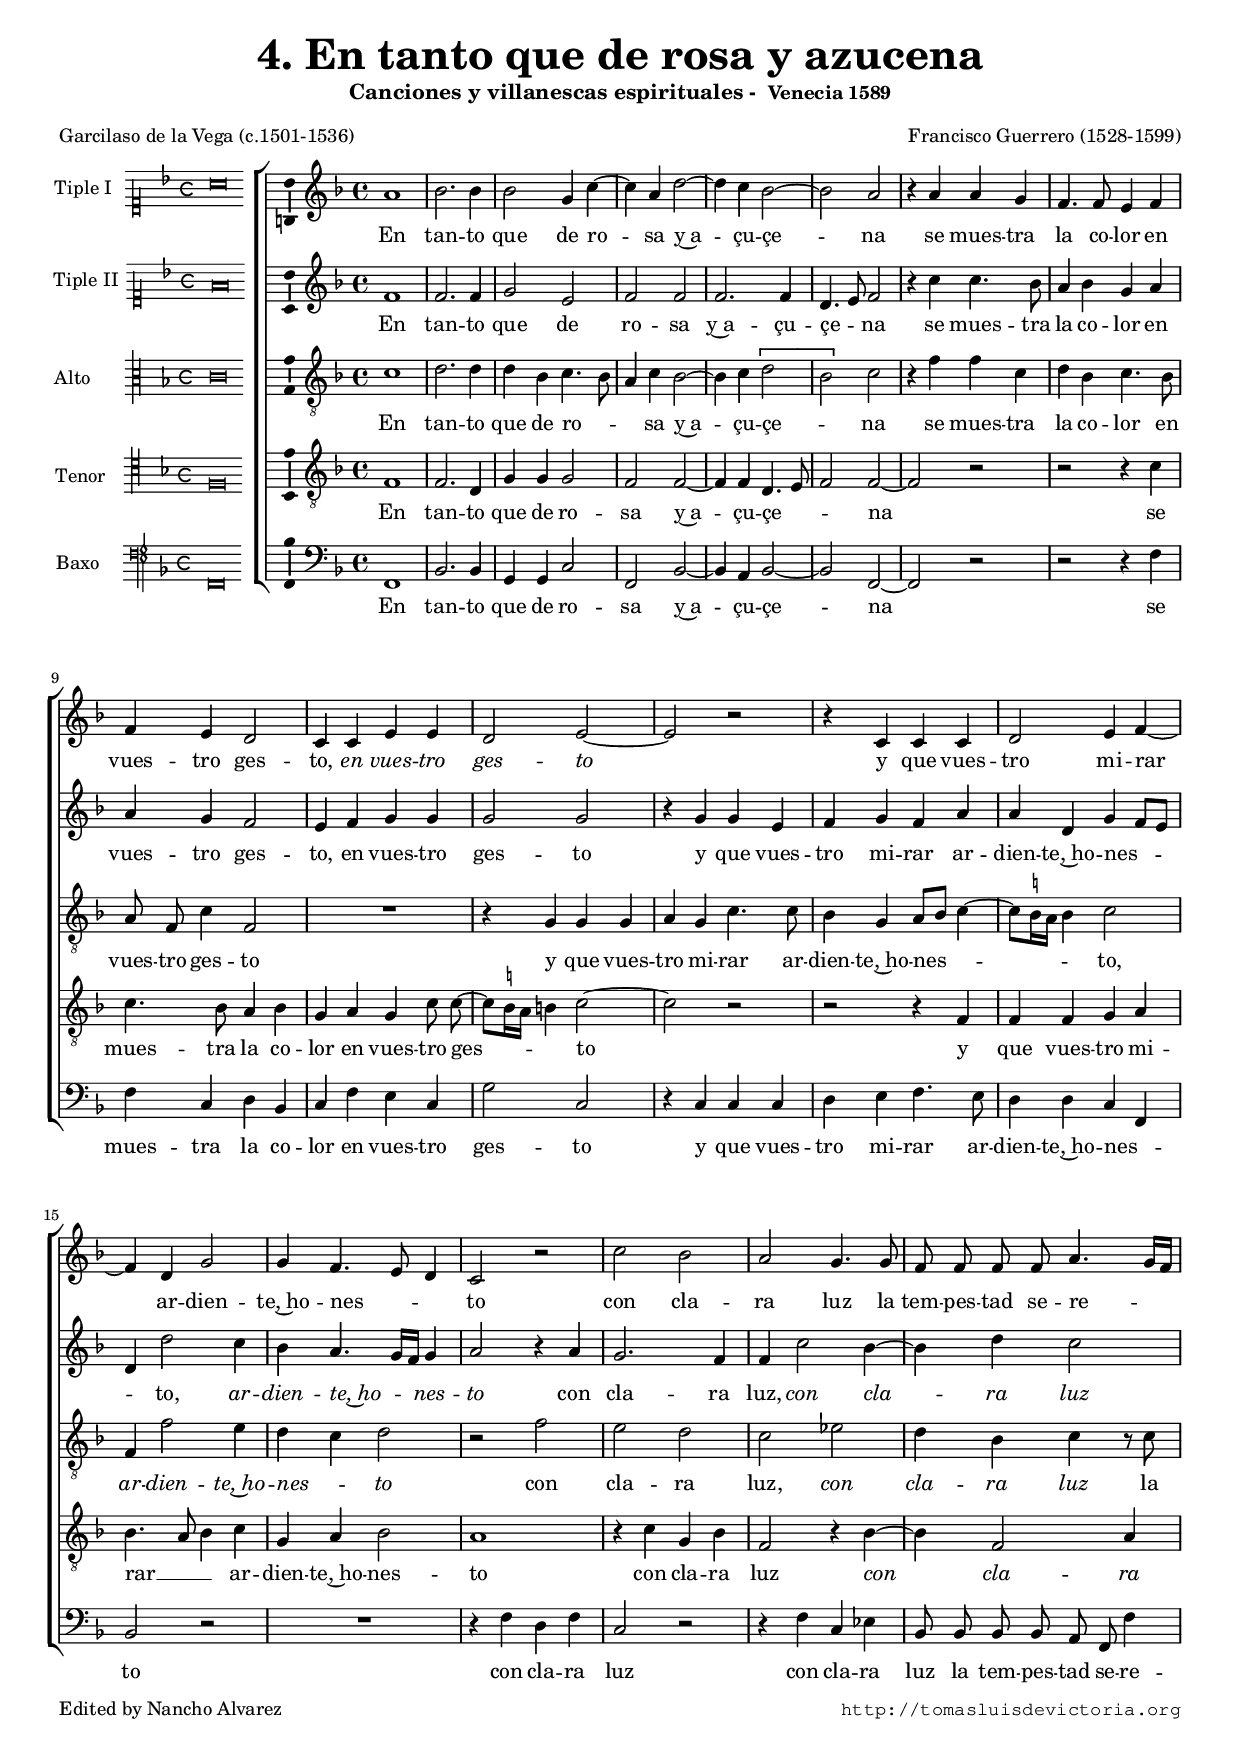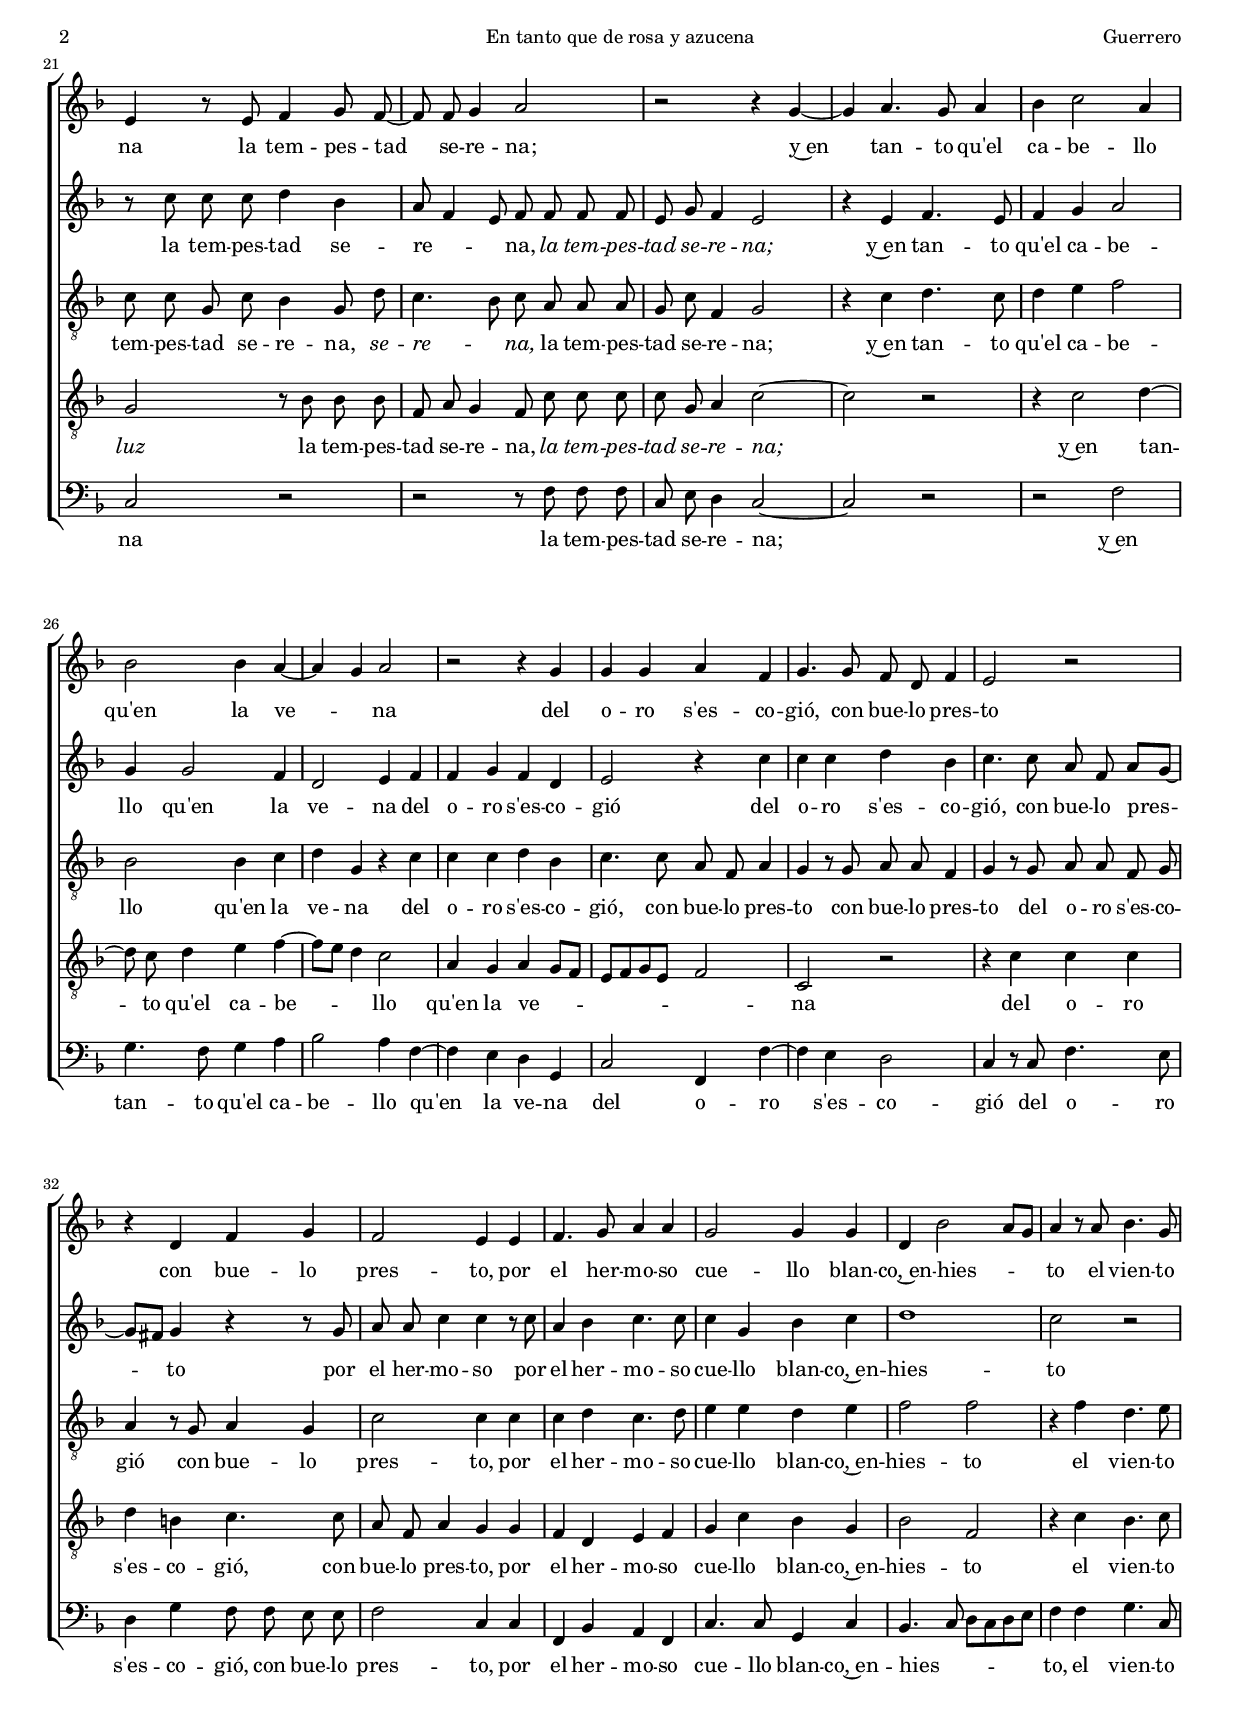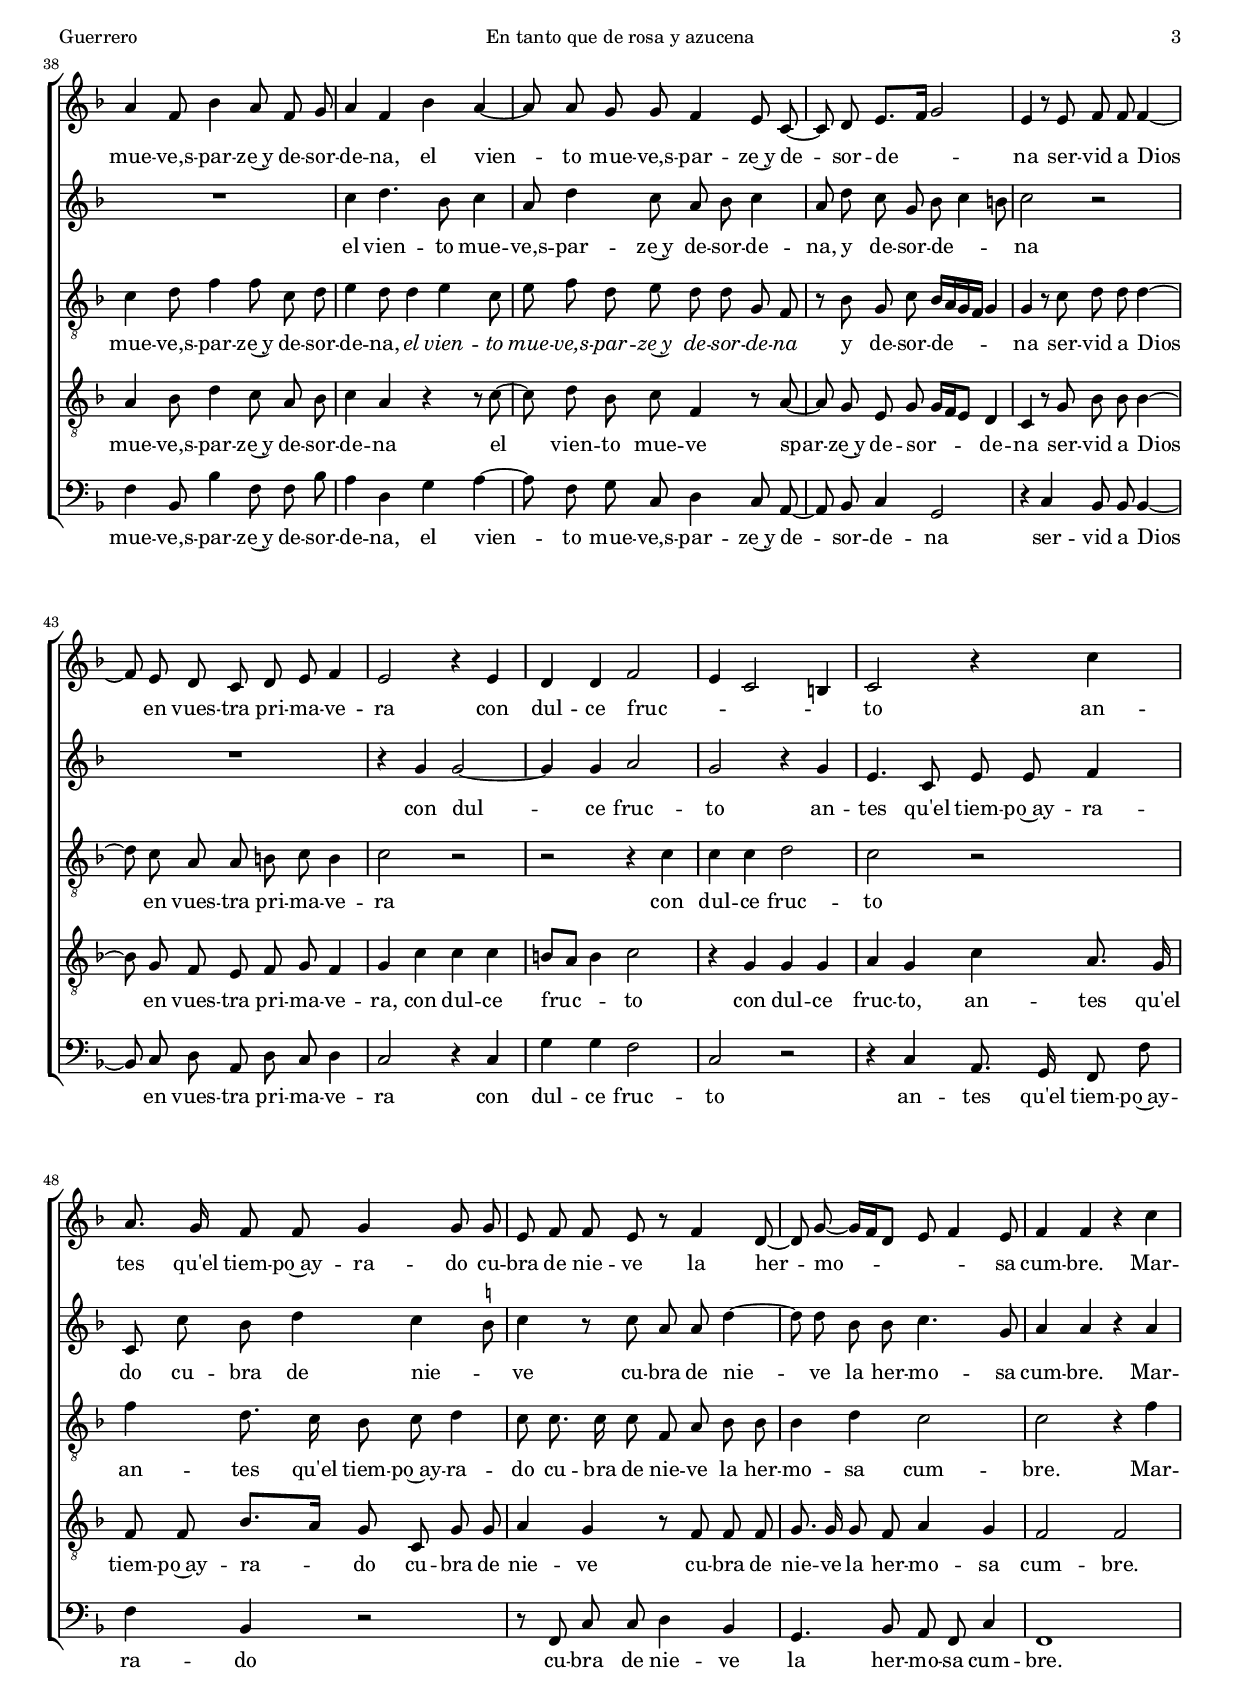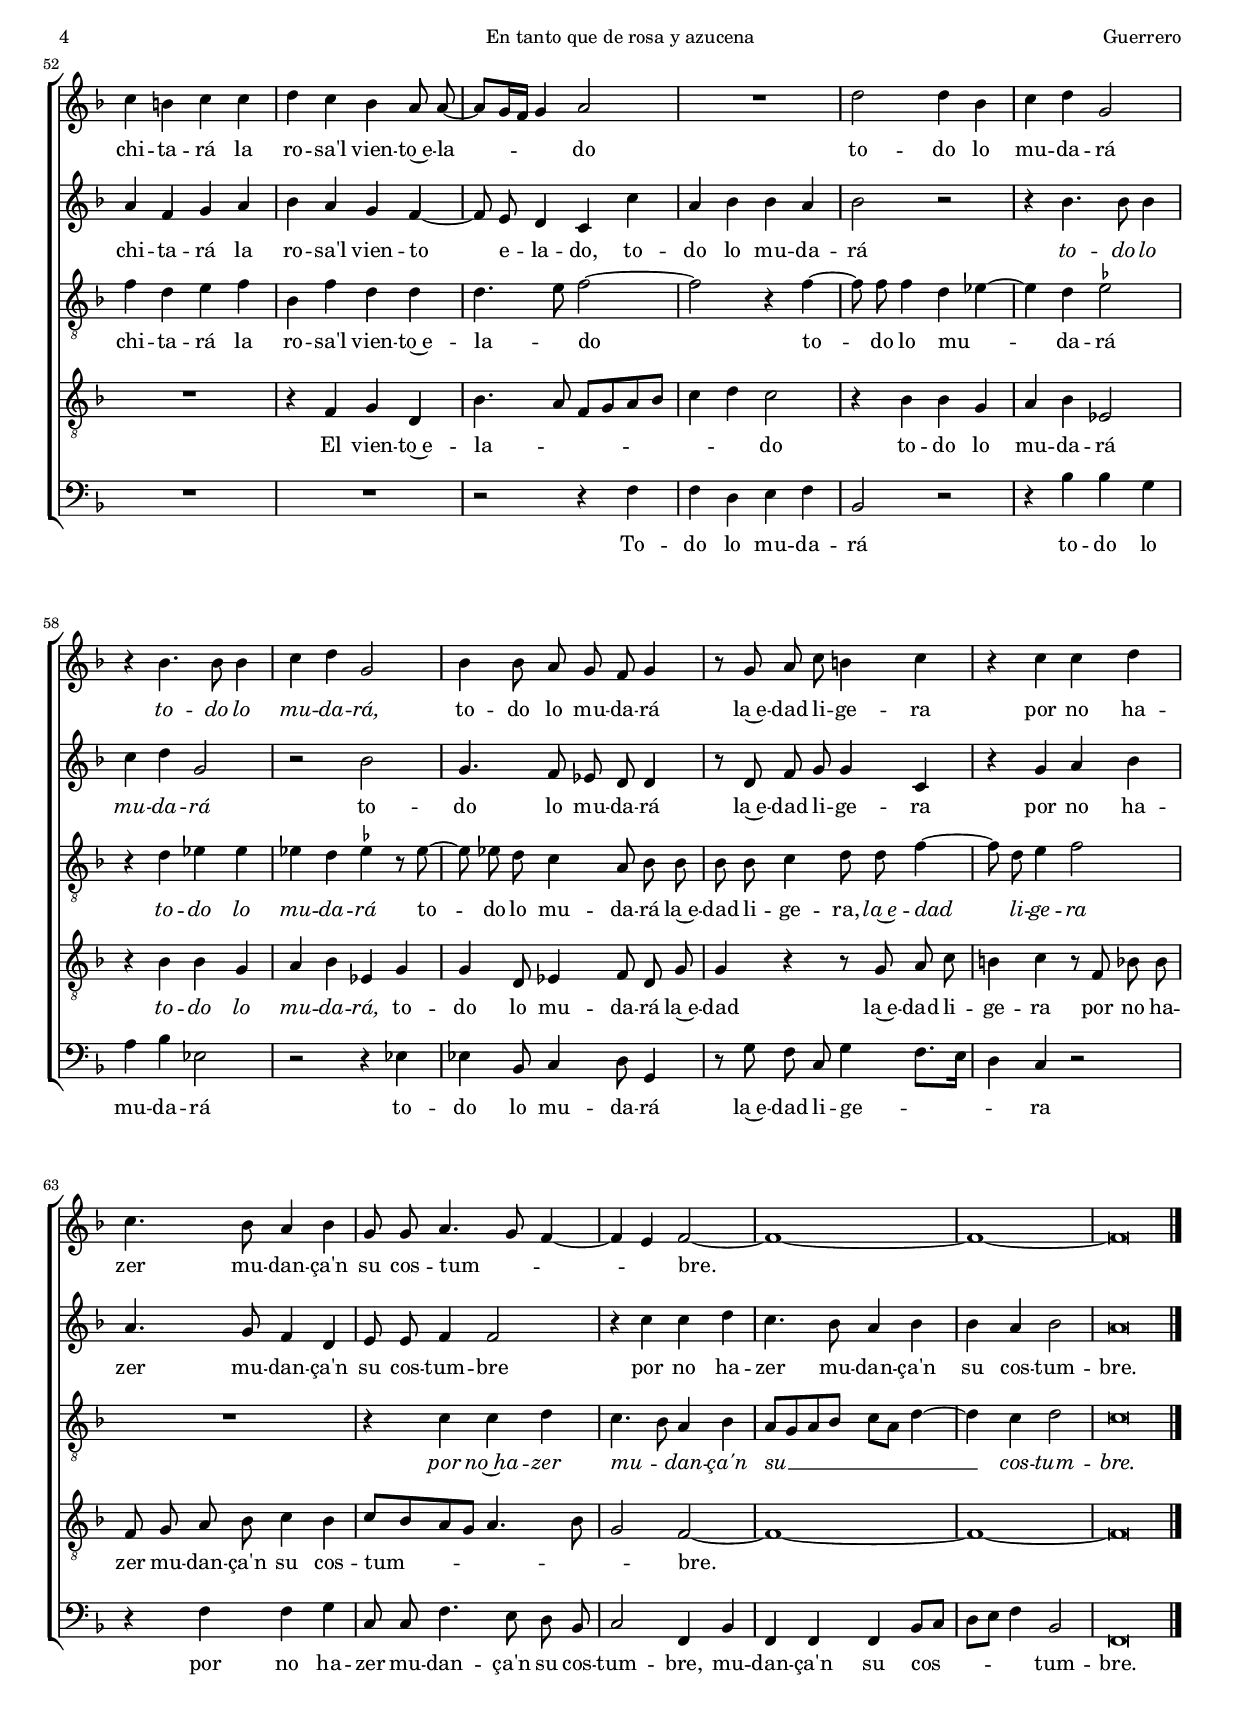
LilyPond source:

\version "2.18.0"

#(set-default-paper-size "a4")
#(set-global-staff-size 16.4)
#(ly:set-option 'point-and-click #f)
%mobile -s14.5 -i3.2

italicas=\override LyricText.font-shape = #'italic
rectas=\override LyricText.font-shape = #'upright
ss=\once \set suggestAccidentals = ##t
incipitwidth = 20
htitle="En tanto que de rosa y azucena"
hcomposer="Guerrero"

\header {
	title=\markup{\fontsize #3 "4. En tanto que de rosa y azucena"}
        subtitle=\markup{\column{\line{"Canciones y villanescas espirituales - " \smaller "Venecia 1589"} " " }}
	%subsubtitle="Venecia 1589"
	composer="Francisco Guerrero (1528-1599)"
        pdfauthor=\composer
	%opus="(-)"
	poet="Garcilaso de la Vega (c.1501-1536)"
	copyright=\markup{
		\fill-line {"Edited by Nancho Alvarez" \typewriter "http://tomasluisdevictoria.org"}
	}
%	tagline=""
}

global={\key f \major \time 4/4 \skip 1*68 \bar "|." }


cantus=\relative c''{
	a1
	bes2. bes4 
	bes2 g4 c ~
	c a d2 ~
	d4 c bes2 ~
	bes a
	r4 a a g
	f4. f8 e4 f
	f4 e d2
	c4 c e e
	d2 e ~
	e r
	r4 c c c
	d2 e4 f ~
	f d g2
	g4 f4. e8 d4
	c2 r
	c' bes
	a g4. g8 
	f f f f a4. g16[ f]
	e4 r8 e f4 g8 f ~
	f f g4 a2
	r2 r4 g ~
	g a4. g8 a4
	bes4 c2 a4
	bes2 bes4 a ~
	a g a2
	r2 r4 g
	g g a f
	g4. g8 f d f4
	e2 r
	r4 d f g
	f2 e4 e
	f4. g8 a4 a
	g2 g4 g
	d4 bes'2 a8[ g]
	a4 r8 a bes4. g8
	a4 f8 bes4 a8 f g
	a4 f bes a ~
	a8 a g g f4 e8 c ~
	c d e8.[ f16] g2
	e4 r8 e f f f4 ~
	f8 e d c d e f4
	e2 r4 e
	d d f2
	e4 c2 b4
	c2 r4 c'
	a8. g16 f8 f g4 g8 g
	e f f e r f4 d8 ~
	d g ~ g16[ f d8] e8 f4 e8
	f4 f r c'
	c b c c
	d c bes a8 a ~
	a[ g16 f] g4 a2
	R1
	d2 d4 bes
	c d g,2
	r4 bes4. bes8 bes4
	c4 d g,2
	bes4 bes8 a g f g4
	r8 g a c b4 c
	r c c d
	c4. bes8 a4 bes
	g8 g a4. g8 f4 ~
	f e f2 ~
	f1 ~
	f1 ~ |
	f\breve*1/2
}

cantusdos=\relative c'{
	f1
	f2. f4 
	g2 e
	f f 
	f2. f4
	d4. e8 f2
	r4 c' c4. bes8 
	a4 bes g a
	a g f2
	e4 f g g
	g2 g
	r4 g g e
	f g f a 
	a d, g f8[ e]
	d4 d'2 c4
	bes a4. g16[ f] g4
	a2 r4 a
	g2. f4 
	f4 c'2 bes4 ~
	bes d c2
	r8 c c c d4 bes
	a8 f4 e8 f f f f
	e g f4 e2
	r4 e f4. e8
	f4 g a2
	g4 g2 f4
	d2 e4 f 
	f g f d
	e2 r4 c'4
	c c d bes
	c4. c8 a f a[ g] ~
	g[ fis] g4 r4 r8 g
	a a c4 c r8 c
	a4 bes c4. c8 
	c4 g bes c 
	d1
	c2 r
	R1
	c4 d4. bes8 c4
	a8 d4 c8 a bes c4
	a8 d c g bes c4 b8
	c2 r
	R1
	r4 g g2 ~
	g4 g a2
	g2 r4 g
	e4. c8 e e f4
	c8 c'8 bes8 d4 c \ss b8
	c4 r8 c a a d4 ~
	d8 d bes bes c4. g8
	a4 a r a
	a f g a 
	bes a g f ~
	f8 e d4 c c'
	a bes bes a 
	bes2 r
	r4 bes4. bes8 bes4
	c d g,2
	r bes
	g4. f8 ees d d4
	r8 d f g g4 c,
	r4 g' a bes
	a4. g8 f4 d
	e8 e f4 f2
	r4 c' c d 
	c4. bes8 a4 bes
	bes a bes2 |
	a\breve*1/2
}

altus=\relative c'{
	c1
	d2. d4 
	d bes c4. bes8
	a4 c bes2 ~
	bes4 c \[d2
	bes\] c
	r4 f f c
	d bes c4. bes8
	a f c'4 f,2
	R1
	r4 g g g
	a g c4. c8
	bes4 g a8[ bes] c4 ~
	c8[ \ss b16 a] b4 c2
	f,4 f'2 e4
	d4 c d2
	r f
	e d
	c ees
	d4 bes c r8 c
	c8 c g c bes4 g8 d'
	c4. bes8 c a a a
	g c f,4 g2
	r4 c d4. c8
	d4 e f2
	bes,2 bes4 c
	d4 g, r c
	c c d bes
	c4. c8 a f a4
	g4 r8 g a a f4
	g4 r8 g a a f g
	a4 r8 g a4 g
	c2 c4 c
	c d c4. d8 
	e4 e d e
	f2 f
	r4 f d4. e8
	c4 d8 f4 f8 c d
	e4 d8 d4 e c8
	e f d e d d g, f
	r8 bes g c bes16[ a g f] g4
	g4 r8 c d d d4 ~
	d8 c a a b c b4
	c2 r
	r r4 c c c d2
	c2 r
	f4 d8. c16 bes8 c d4
	c8 c8. c16 c8 f, a bes bes
	bes4 d c2
	c2 r4 f
	f d e f
	bes, f' d d
	d4. e8 f2 ~
	f2 r4 f ~
	f8 f f4 d ees ~
	ees d \ss ees2
	r4 d ees ees 
	ees d \ss ees! r8 ees ~
	ees8 ees d c4 a8 bes bes
	bes bes c4 d8 d f4 ~
	f8 d e4 f2
	R1
	r4 c c d 
	c4. bes8 a4 bes
	a8[ g a bes] c[ a] d4 ~
	d c d2 |
	c\breve*1/2
}

tenor=\relative c{
	f1
	f2. d4
	g g g2
	f f ~
	f4 f d4. e8
	f2 f ~
	f r
	r r4 c' 
	c4. bes8 a4 bes
	g a g c8 c ~
	c[ \ss b16 a] b!4 c2 ~
	c r
	r r4 f,
	f f g a
	bes4. a8 bes4 c
	g a bes2
	a1
	r4 c g bes
	f2 r4 bes ~
	bes f2 a4
	g2 r8 bes bes bes
	f a g4 f8 c' c c
	c g a4 c2 ~
	c r
	r4 c2 d4 ~
	d8 c d4 e f ~
	f8[ e] d4 c2
	a4 g a g8[ f]
	e[ f g e] f2
	c2 r
	r4 c' c c
	d b c4. c8
	a f a4 g g
	f d e f 
	g c bes g
	bes2 f
	r4 c' bes4. c8
	a4 bes8 d4 c8 a bes
	c4 a r r8 c ~
	c d bes c f,4 r8 a ~
	a g e g g16[ f e8] d4
	c4 r8 g' bes bes bes4 ~
	bes8 g f e f g f4
	g c c c
	b8[ a] b4 c2
	r4 g g g
	a g c a8. g16 
	f8 f bes8.[ a16] g8 c, g' g
	a4 g r8 f f f
	g8. g16 g8 f a4 g
	f2 f
	R1
	r4 f g d
	bes'4. a8 f[g a bes]
	c4 d c2
	r4 bes bes g
	a bes ees,2
	r4 bes' bes g
	a bes ees, g
	g4 d8 ees4 f8 d g
	g4 r4 r8 g a c
	b4 c r8 f, bes bes
	f g a bes c4 bes
	c8[ bes a g] a4. bes8
	g2 f ~
	f1 ~
	f ~ |
	f\breve*1/2
}

bassus=\relative c,{
	f1
	bes2. bes4
	g4 g c2
	f, bes ~
	bes4 a bes2 ~
	bes f ~
	f r
	r2 r4 f'
	f c d bes
	c f e c
	g'2 c,
	r4 c c c
	d e f4. e8 
	d4 d c f,
	bes2 r
	R1
	r4 f' d f
	c2 r
	r4 f c ees
	bes8 bes bes bes a f f'4
	c2 r
	r r8 f f f
	c e d4 c2 ~
	c r
	r f
	g4. f8 g4 a
	bes2 a4 f ~
	f e d g, 
	c2 f,4 f' ~
	f4 e d2
	c4 r8 c f4. e8
	d4 g f8 f e e
	f2 c4 c
	f, bes a f
	c'4. c8 g4 c
	bes4. c8 d8[ c d e]
	f4 f g4. c,8 
	f4 bes,8 bes'4 f8 f bes
	a4 d, g a ~
	a8 f g c, d4 c8 a ~
	a bes c4 g2
	r4 c bes8 bes bes4 ~
	bes8 c d a d c d4
	c2 r4 c
	g' g f2
	c r
	r4 c a8. g16 f8 f'
	f4 bes, r2
	r8 f c' c d4 bes
	g4. bes8 a f c'4
	f,1
	R1
	R
	r2 r4 f'
	f d e f 
	bes,2 r
	r4 bes' bes g
	a bes ees,2
	r2 r4 ees
	ees4 bes8 c4 d8 g,4
	r8 g' f c g'4 f8.[ e16]
	d4 c r2
	r4 f f g
	c,8 c f4. e8 d bes
	c2 f,4 bes
	f f f bes8[ c]
	d[ e] f4 bes,2 |
	f\breve*1/2
}


textocantus=\lyricmode{
En tan -- to que de ro -- _ sa y~a -- _ çu -- çe -- _ na
se mues -- tra la co -- lor en vues -- tro ges -- to,
\italicas
en vues -- tro ges -- to _
\rectas
y que vues -- tro mi -- rar _ ar -- dien -- te,~ho -- nes -- _ _ to
con cla -- ra luz la tem -- pes -- tad se -- re -- _ _ na
la tem -- pes -- tad _ se -- re -- na;
y~en _ tan -- to qu'el ca -- be -- llo qu'en la ve -- _ _ na
del o -- ro s'es -- co -- gió, con bue -- lo pres -- to
con bue -- lo pres -- to,
por el her -- mo -- so cue -- llo blan -- co,~en -- hies -- _ _ to
el vien -- to mue -- ve,s -- par -- ze~y de -- sor -- de -- na,
el vien -- _ to mue -- ve,s -- par -- ze~y de -- _ sor -- de -- _ _ na
ser -- vid a Dios _ en vues -- tra pri -- ma -- ve -- ra
con dul -- ce fruc -- _ _ _ to
an -- tes qu'el tiem -- po~ay -- ra -- do cu -- bra de nie -- ve
la her -- _ mo -- _ _ _ _ _ sa cum -- bre.
Mar -- chi -- ta -- rá la ro -- sa'l vien -- to~e -- la -- _ _ _ _ do
to -- do lo mu -- da -- rá
\italicas
to -- do lo mu -- da -- rá,
\rectas
to -- do lo mu -- da -- rá
la~e -- dad li -- ge -- ra
por no ha -- zer mu -- dan -- ça'n su cos -- tum -- _ _ _ _ bre. _ _ _ 
}

textocantusdos=\lyricmode{
En tan -- to que de ro -- sa y~a -- çu -- çe -- _ na
se mues -- tra la co -- lor en vues -- tro ges -- to,
en vues -- tro ges -- to
y que vues -- tro mi -- rar ar -- dien -- te,~ho -- nes -- _ _ _ to,
\italicas
ar -- dien -- te,~ho -- _ _ nes -- to
\rectas
con cla -- ra luz,
\italicas
con cla -- _ ra luz
\rectas
la tem -- pes -- tad se -- re -- _ _ na,
\italicas
la tem -- pes -- tad se -- re -- na;
\rectas
y~en tan -- to qu'el ca -- be -- llo qu'en la ve -- na del o -- ro s'es -- co -- gió
del o -- ro s'es -- co -- gió,
con bue -- lo pres -- _ _ _ to
por el her -- mo -- so
por el her -- mo -- so cue -- llo blan -- co,~en -- hies -- to
el vien -- to mue -- ve,s -- par -- ze~y de -- sor -- de -- na,
y de -- sor -- de -- _ _ na
con dul -- _ ce fruc -- to
an -- tes qu'el tiem -- po~ay -- ra -- do
cu -- bra de nie -- _ ve
cu -- bra de nie -- _ ve la her -- mo -- sa cum -- bre.
Mar -- chi -- ta -- rá la ro -- sa'l vien -- to _
e -- la -- do,
to -- do lo mu -- da -- rá
\italicas
to -- do lo mu -- da -- rá
\rectas
to -- do lo mu -- da -- rá
la~e -- dad li -- ge -- ra
por no ha -- zer mu -- dan -- ça'n su cos -- tum -- bre
por no ha -- zer mu -- dan -- ça'n su cos -- tum -- bre.
}

textoaltus=\lyricmode{
En tan -- to que de ro -- _ _ sa y~a -- _ çu -- çe -- _ na
se mues -- tra la co -- lor en vues -- tro ges -- to
y que vues -- tro mi -- rar ar -- dien -- te,~ho -- nes -- _ _ _ _ _ _ to,
\italicas
ar -- dien -- te,~ho -- nes -- _ to
\rectas
con cla -- ra luz,
\italicas
con cla -- ra luz
\rectas
la tem -- pes -- tad se -- re -- na,
\italicas
se -- re -- _ na,
\rectas
la tem -- pes -- tad se -- re -- na;
y~en tan -- to qu'el ca -- be -- llo qu'en la ve -- na 
del o -- ro s'es -- co -- gió,
con bue -- lo pres -- to
con bue -- lo pres -- to
del o -- ro s'es -- co -- gió
con bue -- lo pres -- to,
por el her -- mo -- so cue -- llo blan -- co,~en -- hies -- to
el vien -- to mue -- ve,s -- par -- ze~y de -- sor -- de -- na,
\italicas
el vien -- to mue -- ve,s -- par -- ze~y de -- sor -- de -- na
\rectas
y de -- sor -- de -- _ _ _ _ na
ser -- vid a Dios _ en vues -- tra pri -- ma -- ve -- ra
con dul -- ce fruc -- to
an -- tes qu'el tiem -- po~ay -- ra -- do
cu -- bra de nie -- ve la her -- mo -- sa cum -- bre.
Mar -- chi -- ta -- rá la ro -- sa'l vien -- to~e -- la -- _ do _
to -- _ do lo mu -- _ _ da -- rá
\italicas
to -- do lo mu -- da -- rá
\rectas
to -- _ do lo mu -- da -- rá la~e -- dad li -- ge -- ra,
\italicas 
la~e -- dad _ li -- ge -- ra
por no~ha -- zer mu -- _ dan -- ça'n 
su __ _ _ _ _ _ _ _ cos -- tum -- bre.
}

textotenor=\lyricmode{
En tan -- to que de ro -- sa y~a -- _ çu -- çe -- _ _ na _
se mues -- tra la co -- lor en vues -- tro ges -- _ _ _ _ to _
y que vues -- tro mi -- rar __ _ _ ar -- dien -- te,~ho -- nes -- to
con cla -- ra luz
\italicas
con _ cla -- ra luz
\rectas
la tem -- pes -- tad se -- re -- na,
\italicas
la tem -- pes -- tad se -- re -- na; _
\rectas
y~en tan -- _ to qu'el ca -- be -- _ _ _ llo qu'en la ve -- _ _ _ _ _ _ _ na
del o -- ro s'es -- co -- gió,
con bue -- lo pres -- to,
por el her -- mo -- so cue -- llo blan -- co,~en -- hies -- to
el vien -- to mue -- ve,s -- par -- ze~y de -- sor -- de -- na
el _ vien -- to mue -- ve
spar -- _ ze~y de -- sor -- _ _ _ de -- na
ser -- vid a Dios _ en vues -- tra pri -- ma -- ve -- ra,
con dul -- ce fruc -- _ _ to
con dul -- ce fruc -- to,
an -- tes qu'el tiem -- po~ay -- ra -- _ do cu -- bra de nie -- ve
cu -- bra de nie -- ve la her -- mo -- sa cum -- bre.
El vien -- to~e -- la -- _ _ _ _ _ _ _ do
to -- do lo mu -- da -- rá
\italicas
to -- do lo mu -- da -- rá,
\rectas
to -- do lo mu -- da -- rá la~e -- dad
la~e -- dad li -- ge -- ra
por no ha -- zer mu -- dan -- ça'n su cos -- tum -- _ _ _ _ _ _ bre. _ _ _ 
}

textobassus=\lyricmode{
En tan -- to que de ro -- sa y~a -- _ çu -- çe -- _ na _
se mues -- tra la co -- lor en vues -- tro ges -- to
y que vues -- tro mi -- rar ar -- dien -- te,~ho -- nes -- _ to
con cla -- ra luz
con cla -- ra luz la tem -- pes -- tad se -- re -- na
la tem -- pes -- tad se -- re -- na; _
y~en tan -- to qu'el ca -- be -- llo 
qu'en _ la ve -- na del o -- ro _ s'es -- co -- gió
del o -- ro s'es -- co -- gió,
con bue -- lo pres -- to,
por el her -- mo -- so cue -- llo blan -- co,~en -- hies -- _ _ _ _ _ to,
el vien -- to mue -- ve,s -- par -- ze~y de -- sor -- de -- na,
el vien -- _ to mue -- ve,s -- par -- ze~y de -- _ sor -- de -- na
ser -- vid a Dios _ en vues -- tra pri -- ma -- ve -- ra
con dul -- ce fruc -- to
an -- tes qu'el tiem -- po~ay -- ra -- do
cu -- bra de nie -- ve la her -- mo -- sa cum -- bre.
To -- do lo mu -- da -- rá
to -- do lo mu -- da -- rá
to -- do lo mu -- da -- rá
la~e -- dad li -- ge -- _ _ _ ra
por no ha -- zer mu -- dan -- ça'n su cos -- tum -- bre,
mu -- dan -- ça'n su cos -- _ _ _ _ tum -- bre.
}



incipitcantus=\markup{
	\score{
		{ 
		\set Staff.instrumentName="Tiple I  "
		\override NoteHead.style = #'neomensural
		\override Rest.style = #'neomensural
		\override Staff.TimeSignature.style = #'neomensural
		\cadenzaOn 
		\clef "petrucci-c1"
		\key f \major
		\time 4/4
		a'\breve
		} 
	\layout {
		\context {\Voice
			\remove Ligature_bracket_engraver
			\consists Mensural_ligature_engraver
		}
		line-width=\incipitwidth
		indent = 0
	}
	}
}


incipitcantusdos=\markup{
	\score{
		{ 
		\set Staff.instrumentName="Tiple II "
		\override NoteHead.style = #'neomensural
		\override Rest.style = #'neomensural
		\override Staff.TimeSignature.style = #'neomensural
		\cadenzaOn 
		\clef "petrucci-c1"
		\key f \major
		\time 4/4
		f'\breve
		} 
	\layout {
		\context {\Voice
			\remove Ligature_bracket_engraver
			\consists Mensural_ligature_engraver
		}
		line-width=\incipitwidth
		indent = 0
	}
	}
}


incipitaltus=\markup{
	\score{
		{ 
		\set Staff.instrumentName="Alto      "
		\override NoteHead.style = #'neomensural 
		\override Rest.style = #'neomensural
		\override Staff.TimeSignature.style = #'neomensural
		\cadenzaOn 
		\clef "petrucci-c3"
		\key f \major
		\time 4/4
		c'\breve
		} 
	\layout {
		\context {\Voice
			\remove Ligature_bracket_engraver
			\consists Mensural_ligature_engraver
		}
		line-width=\incipitwidth
		indent = 0
	}
	}
}


incipittenor=\markup{
	\score{
		{ 
		\set Staff.instrumentName="Tenor   "
		\override NoteHead.style = #'neomensural 
		\override Rest.style = #'neomensural
		\override Staff.TimeSignature.style = #'neomensural
		\cadenzaOn 
		\clef "petrucci-c4"
		\key f \major
		\time 4/4
		f\breve
		} 
	\layout {
		\context {\Voice
			\remove Ligature_bracket_engraver
			\consists Mensural_ligature_engraver
		}
		line-width=\incipitwidth
		indent=0
	}
	}
}


incipitbassus=\markup{
	\score{
		{ 
		\set Staff.instrumentName="Baxo    "
		\override NoteHead.style = #'neomensural 
		\override Rest.style = #'neomensural
		\override Staff.TimeSignature.style = #'neomensural
		\cadenzaOn 
		\clef "petrucci-f4"
		\key f \major
		\time 4/4
		f,\breve
		} 
	\layout {
		\context {\Voice
			\remove Ligature_bracket_engraver
			\consists Mensural_ligature_engraver
		}
		line-width=\incipitwidth
		indent = 0
	}
	}
}





\score {
\new ChoirStaff<<

	\new Staff <<\global
	\new Voice="v1" {
		\set Staff.instrumentName=\incipitcantus
		\clef "treble"
		\cantus }
	\new Lyrics \lyricsto "v1" {\textocantus }
	>>

	\new Staff <<\global
	\new Voice="v5" {
		\set Staff.instrumentName=\incipitcantusdos
		\clef "treble"
		\cantusdos }
	\new Lyrics \lyricsto "v5" {\textocantusdos }
	>>

	
	
	\new Staff << \global
	\new Voice="v2" {
		\set Staff.instrumentName=\incipitaltus
		\clef "G_8" 
		\altus}
	\new Lyrics \lyricsto "v2" {\textoaltus }
	>>

	
	\new Staff <<\global
	\new Voice="v3" {
		\set Staff.instrumentName=\incipittenor
		\clef "G_8"
		\tenor }
	\new Lyrics \lyricsto "v3" {\textotenor }
	>>
	

	\new Staff <<\global
	\new Voice="v4" {
		\set Staff.instrumentName=\incipitbassus
		\clef "bass" 
		\bassus }
	\new Lyrics \lyricsto "v4" {\textobassus}
	>>
	
>>

\layout{ 
	\context {\Lyrics 
		\override VerticalAxisGroup.staff-affinity = #UP
		\override VerticalAxisGroup.nonstaff-relatedstaff-spacing =
			#'((basic-distance . 0) (minimum-distance . 0) (padding . 1))
		\override LyricText.font-size = #1.2
		\override LyricHyphen.minimum-distance = #0.5
	}
	\context {\Score 
		tempoHideNote = ##t
		\override BarNumber.padding = #2 
	}
	\context {\Voice 
		melismaBusyProperties = #'()
		autoBeaming = ##f
	}
	\context {\Staff 
                %\RemoveEmptyStaves
                %\override VerticalAxisGroup.remove-first = ##t
		\override VerticalAxisGroup.staff-staff-spacing =
			#'((basic-distance . 12) (minimum-distance . 0) (padding . 1))
		\consists Ambitus_engraver 
		\override LigatureBracket.padding = #1
	}
}

%\midi { \mtempo }

}


\paper{
	evenHeaderMarkup=\markup  \fill-line { \fromproperty #'page:page-number-string \htitle \hcomposer }
	oddHeaderMarkup= \markup  \fill-line { \on-the-fly #not-first-page \hcomposer \on-the-fly #not-first-page \htitle \on-the-fly #not-first-page \fromproperty #'page:page-number-string }
	%system-count=20
	%page-count = 8
        systems-per-page = 3
	ragged-last-bottom = ##f
	indent=3.5\cm
	system-system-spacing =
	#'((basic-distance . 20) (minimum-distance . 0) (padding . 5))
	top-system-spacing = % header
	#'((basic-distance . 9) (minimum-distance . 0) (padding . 0))
	last-bottom-spacing = % footer
	#'((basic-distance . 12) (minimum-distance . 0) (padding . 0))
	markup-system-spacing.padding = #1.5
}
